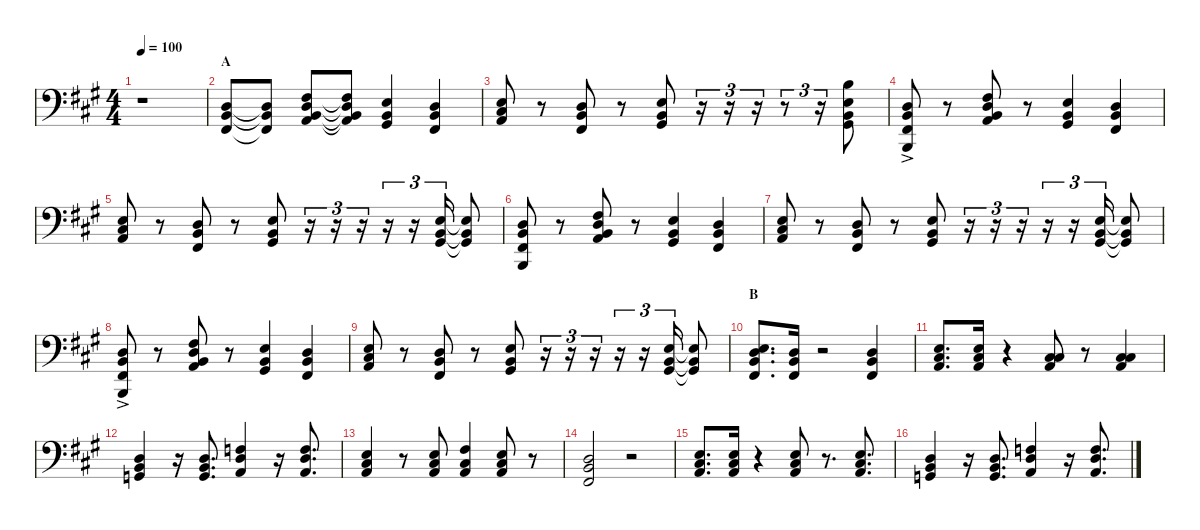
\defaultSystemsLayout 4
\hideDynamics
\bracketExtendMode nobrackets
\singleTrackTrackNamePolicy hidden
\multiTrackTrackNamePolicy hidden
\otherSystemsTrackNameOrientation horizontal
\track ("Left hand" "pno.") {instrument acousticgrandpiano}
\staff {score}
\tuning (C3 G2 Eb2 Bb1 F1 C1 G0)
\ts (4 4)
\tempo 100
\clef f4
\ks a
r.1{dy f instrument acousticgrandpiano beam Down} |
\section ("" "A")
(7.2{acc forcenatural} 8.3{acc forcenatural} 8.4{acc #}).8{beam Up} (7.2{t acc forcenatural} 8.3{t acc forcenatural} 8.4{t acc #}).8{beam Up} (6.1{acc #} 7.2{acc forcenatural} 8.3{acc forcenatural} 11.4{acc forcenatural}).8{beam Up} (6.1{t acc #} 7.2{t acc forcenatural} 8.3{t acc forcenatural} 11.4{t acc forcenatural}).8{beam Up} (9.2{acc forcenatural} 8.3{acc forcenatural} 10.4{acc #}).4{beam Up} (7.2{acc forcenatural} 8.3{acc forcenatural} 8.4{acc #}).4{beam Up} |
(4.1{acc forcenatural} 6.2{acc #} 6.3{acc forcenatural}).8{beam Up} r.8{beam Up} (7.2{acc forcenatural} 8.3{acc forcenatural} 8.4{acc #}).8{beam Up} r.8{beam Up} (4.1{acc forcenatural} 4.2{acc forcenatural} 5.3{acc #}).8{beam Up} r.16{tu (3 2) beam Up} r.16{tu (3 2) beam Up} r.16{tu (3 2) beam Up} r.8{tu (3 2) beam Up} r.16{tu (3 2) beam Up} (20.3{acc forcenatural} 18.4{acc forcenatural} 18.5{acc forcenatural} 20.6{acc #}).8{beam Down} |
(16.4{acc forcenatural} 18.5{acc forcenatural} 18.6{acc #} 16.7{ac acc forcenatural}).8{dy mp beam Up} r.8{beam Up} (11.2{acc #} 11.3{acc forcenatural} 13.4{acc forcenatural} 16.5{acc forcenatural}).8{dy f beam Up} r.8{beam Up} (13.3{acc forcenatural} 13.4{acc forcenatural} 15.5{acc #}).4{beam Up} (11.3{acc forcenatural} 13.4{acc forcenatural} 13.5{acc #}).4{beam Up} |
(9.2{acc forcenatural} 10.3{acc #} 11.4{acc forcenatural}).8{beam Up} r.8{beam Up} (7.2{acc forcenatural} 8.3{acc forcenatural} 8.4{acc #}).8{beam Up} r.8{beam Up} (9.2{acc forcenatural} 8.3{acc forcenatural} 10.4{acc #}).8{beam Up} r.16{tu (3 2) beam Up} r.16{tu (3 2) beam Up} r.16{tu (3 2) beam Up} r.16{tu (3 2) beam Up} r.16{tu (3 2) beam Up} (4.1{acc forcenatural} 4.2{acc forcenatural} 5.3{acc #}).16{tu (3 2) beam Up} (4.1{t acc forcenatural} 4.2{t acc forcenatural} 5.3{t acc #}).8{beam Up} |
(2.1{acc forcenatural} 18.5{acc forcenatural} 18.6{acc #} 16.7{acc forcenatural}).8{beam Up} r.8{beam Up} (11.2{acc #} 11.3{acc forcenatural} 13.4{acc forcenatural} 16.5{acc forcenatural}).8{beam Up} r.8{beam Up} (13.3{acc forcenatural} 13.4{acc forcenatural} 15.5{acc #}).4{beam Up} (11.3{acc forcenatural} 13.4{acc forcenatural} 13.5{acc #}).4{beam Up} |
(9.2{acc forcenatural} 10.3{acc #} 11.4{acc forcenatural}).8{beam Up} r.8{beam Up} (7.2{acc forcenatural} 8.3{acc forcenatural} 8.4{acc #}).8{beam Up} r.8{beam Up} (9.2{acc forcenatural} 8.3{acc forcenatural} 10.4{acc #}).8{beam Up} r.16{tu (3 2) beam Up} r.16{tu (3 2) beam Up} r.16{tu (3 2) beam Up} r.16{tu (3 2) beam Up} r.16{tu (3 2) beam Up} (4.1{acc forcenatural} 4.2{acc forcenatural} 5.3{acc #}).16{tu (3 2) beam Up} (4.1{t acc forcenatural} 4.2{t acc forcenatural} 5.3{t acc #}).8{beam Up} |
(16.4{acc forcenatural} 18.5{acc forcenatural} 18.6{acc #} 16.7{ac acc forcenatural}).8{dy mp beam Up} r.8{beam Up} (11.2{acc #} 11.3{acc forcenatural} 13.4{acc forcenatural} 16.5{acc forcenatural}).8{dy f beam Up} r.8{beam Up} (13.3{acc forcenatural} 13.4{acc forcenatural} 15.5{acc #}).4{beam Up} (11.3{acc forcenatural} 13.4{acc forcenatural} 13.5{acc #}).4{beam Up} |
(9.2{acc forcenatural} 10.3{acc #} 11.4{acc forcenatural}).8{beam Up} r.8{beam Up} (7.2{acc forcenatural} 8.3{acc forcenatural} 8.4{acc #}).8{beam Up} r.8{beam Up} (9.2{acc forcenatural} 8.3{acc forcenatural} 10.4{acc #}).8{beam Up} r.16{tu (3 2) beam Up} r.16{tu (3 2) beam Up} r.16{tu (3 2) beam Up} r.16{tu (3 2) beam Up} r.16{tu (3 2) beam Up} (4.1{acc forcenatural} 4.2{acc forcenatural} 5.3{acc #}).16{tu (3 2) beam Up} (4.1{t acc forcenatural} 4.2{t acc forcenatural} 5.3{t acc #}).8{beam Up} |
\section ("" "B")
(2.1{acc forcenatural} 4.2{acc forcenatural} 3.3{acc #} 18.4{acc forcenatural}).8{d beam Up} (2.1{acc forcenatural} 4.2{acc forcenatural} 3.3{acc #}).16{beam Up} r.2{beam Up} (2.1{acc forcenatural} 4.2{acc forcenatural} 3.3{acc #}).4{beam Up} |
(4.1{acc forcenatural} 6.2{acc #} 6.3{acc forcenatural}).8{d beam Up} (1.1{acc #} 2.2{acc forcenatural} 13.3{acc forcenatural}).16{beam Up} r.4{beam Up} (1.1{acc #} 6.2{acc #} 6.3{acc forcenatural}).8{beam Up} r.8{beam Up} (1.1{acc #} 6.2{acc #} 6.3{acc forcenatural}).4{beam Up} |
(2.1{acc forcenatural} 4.2{acc forcenatural} 4.3{acc forcenatural}).4{beam Up} r.16{beam Up} (2.1{acc forcenatural} 0.2{acc forcenatural} 8.3{acc forcenatural}).8{d beam Up} (5.1{acc forcenatural} 7.2{acc forcenatural} 6.3{acc forcenatural}).4{beam Up} r.16{beam Up} (5.1{acc forcenatural} 7.2{acc forcenatural} 6.3{acc forcenatural}).8{d beam Up} |
(1.1{acc #} 2.2{acc forcenatural} 13.3{acc forcenatural}).4{beam Up} r.8{beam Up} (1.1{acc #} 2.2{acc forcenatural} 13.3{acc forcenatural}).8{beam Up} (6.1{acc #} 6.2{acc #} 6.3{acc forcenatural}).4{beam Up} (4.1{acc forcenatural} 2.2{acc forcenatural} 10.3{acc #}).8{beam Up} r.8{beam Up} |
(2.1{acc forcenatural} 4.2{acc forcenatural} 3.3{acc #}).2{beam Up} r.2{beam Up} |
(1.1{acc #} 2.2{acc forcenatural} 13.3{acc forcenatural}).8{d beam Up} (1.1{acc #} 2.2{acc forcenatural} 13.3{acc forcenatural}).16{beam Up} r.4{beam Up} (4.1{acc forcenatural} 6.2{acc #} 6.3{acc forcenatural}).8{beam Up} r.8{d beam Up} (4.1{acc forcenatural} 6.2{acc #} 6.3{acc forcenatural}).8{d beam Up} |
(2.1{acc forcenatural} 4.2{acc forcenatural} 4.3{acc forcenatural}).4{beam Up} r.16{beam Up} (2.1{acc forcenatural} 0.2{acc forcenatural} 8.3{acc forcenatural}).8{d beam Up} (5.1{acc forcenatural} 7.2{acc forcenatural} 6.3{acc forcenatural}).4{beam Up} r.16{beam Up} (5.1{acc forcenatural} 7.2{acc forcenatural} 6.3{acc forcenatural}).8{d beam Up}
